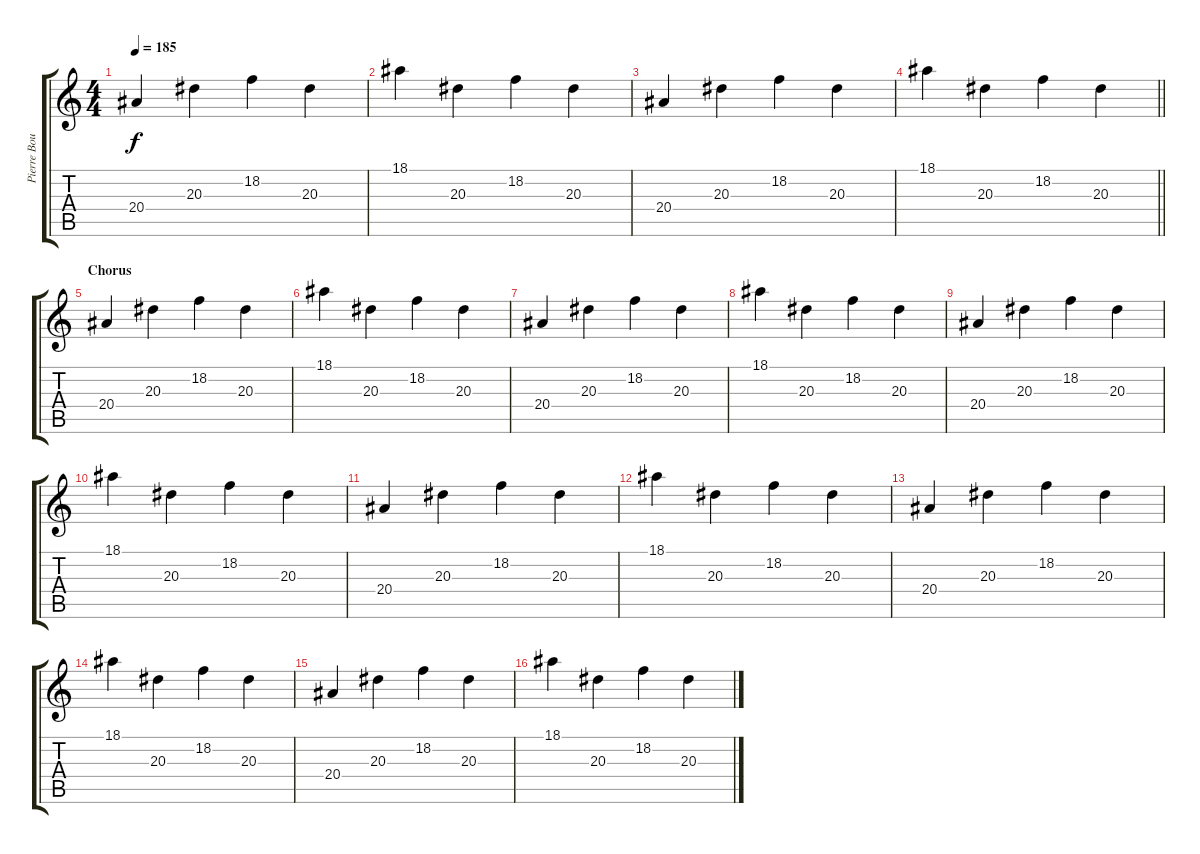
\track ("Pierre Bouvier" "Pierre Bou") {instrument electricgrandpiano}
\staff {score tabs}
\tuning (E4 B3 G3 D3 A2 E2) {hide}
\ts (4 4)
\tempo 185
\clef g2
\ks c
20.4.4{dy f} 20.3.4 18.2.4 20.3.4 |
18.1.4 20.3.4 18.2.4 20.3.4 |
20.4.4 20.3.4 18.2.4 20.3.4 |
\barLineRight lightlight
18.1.4 20.3.4 18.2.4 20.3.4 |
\section ("" "Chorus")
20.4.4 20.3.4 18.2.4 20.3.4 |
18.1.4 20.3.4 18.2.4 20.3.4 |
20.4.4 20.3.4 18.2.4 20.3.4 |
18.1.4 20.3.4 18.2.4 20.3.4 |
20.4.4 20.3.4 18.2.4 20.3.4 |
18.1.4 20.3.4 18.2.4 20.3.4 |
20.4.4 20.3.4 18.2.4 20.3.4 |
18.1.4 20.3.4 18.2.4 20.3.4 |
20.4.4 20.3.4 18.2.4 20.3.4 |
18.1.4 20.3.4 18.2.4 20.3.4 |
20.4.4 20.3.4 18.2.4 20.3.4 |
18.1.4 20.3.4 18.2.4 20.3.4
